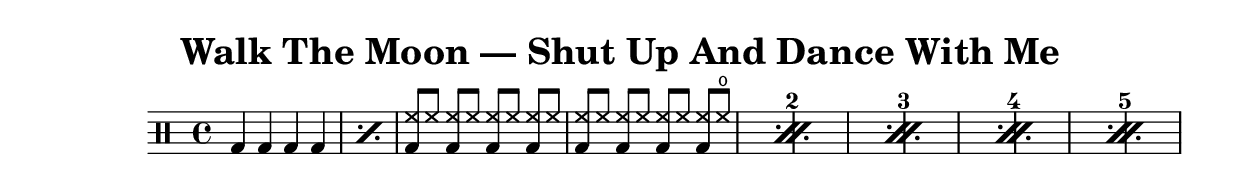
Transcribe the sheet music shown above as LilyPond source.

\version "2.18.2"

\header {
  title = "Walk The Moon — Shut Up And Dance With Me"
}

up = \drummode {
  \repeat percent 2 { bd4 bd bd bd }

  \set countPercentRepeats = ##t
  \repeat percent 5 {
    <hh bd>8[ hh] <hh bd>[ hh] <hh bd>[ hh] <hh bd>[ hh]
    <hh bd>8[ hh] <hh bd>[ hh] <hh bd>[ hh] <hh bd>[ hho]
  }
}

\score {
  \new DrumStaff {
    \new DrumVoice {
      \voiceOne \up
    }
  }

  \layout {}
}
